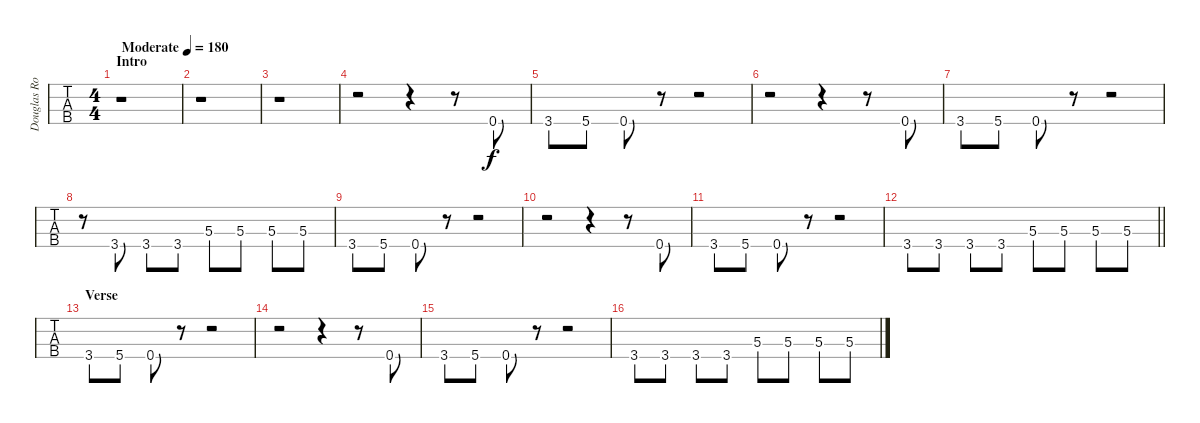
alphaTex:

\track ("Douglas Robb (Bass)" "Douglas Ro") {instrument electricbassfinger}
\staff {tabs}
\tuning (G2 D2 A1 E1) {hide}
\ts (4 4)
\section ("" "Intro")
\tempo (180 "Moderate")
\clef f4
\ks c
r.1{dy f instrument electricbassfinger} |
r.1 |
r.1 |
r.2 r.4 r.8 0.4.8 |
3.4.8 5.4.8 0.4.8 r.8 r.2 |
r.2 r.4 r.8 0.4.8 |
3.4.8 5.4.8 0.4.8 r.8 r.2 |
r.8 3.4.8 3.4.8 3.4.8 5.3.8 5.3.8 5.3.8 5.3.8 |
3.4.8 5.4.8 0.4.8 r.8 r.2 |
r.2 r.4 r.8 0.4.8 |
3.4.8 5.4.8 0.4.8 r.8 r.2 |
\barLineRight lightlight
3.4.8 3.4.8 3.4.8 3.4.8 5.3.8 5.3.8 5.3.8 5.3.8 |
\section ("" "Verse")
3.4.8 5.4.8 0.4.8 r.8 r.2 |
r.2 r.4 r.8 0.4.8 |
3.4.8 5.4.8 0.4.8 r.8 r.2 |
3.4.8 3.4.8 3.4.8 3.4.8 5.3.8 5.3.8 5.3.8 5.3.8
